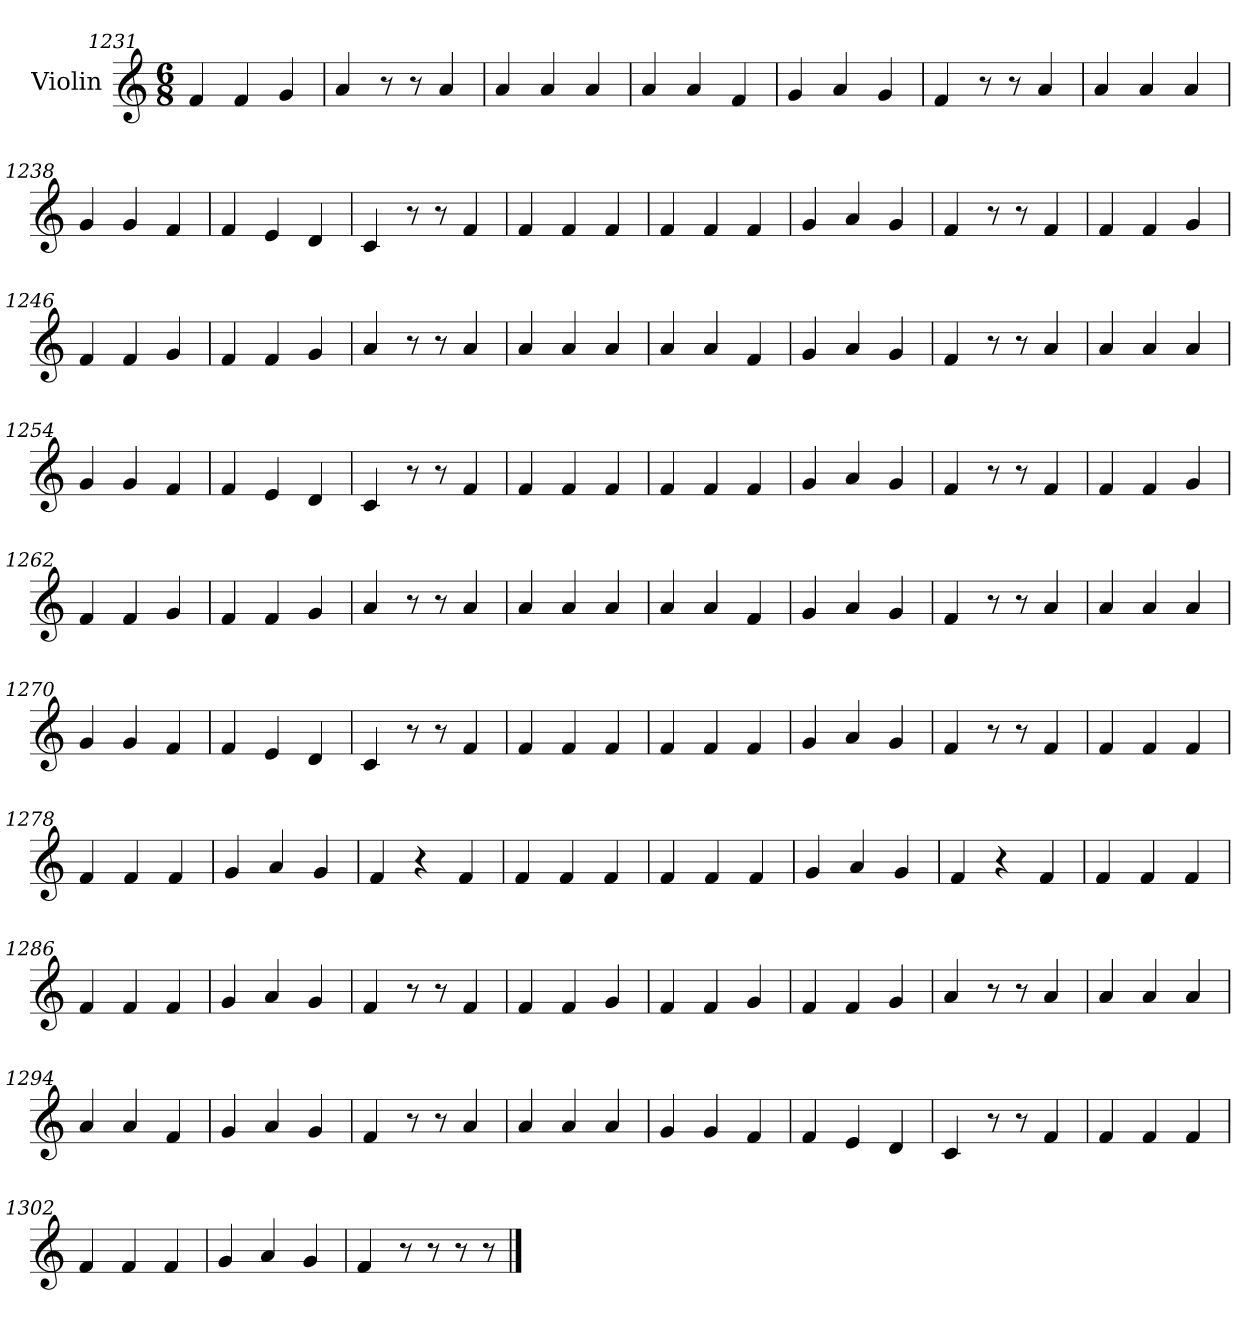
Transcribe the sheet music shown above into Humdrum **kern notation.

**kern
*part1
*staff1
*I"Violin
*clefG2
*k[]
*C:
*M6/8
=1231
4fi/
4fi/
4gi/
=1232
4ai/
8r
8r
4a/
=1233
4a/
4a/
4a/
=1234
4a/
4a/
4fi/
=1235
4gi/
4ai/
4gi/
=1236
4fi/
8r
8r
4a/
!!LO:LB:g=z
=1237
4a/
4a/
4a/
=1238
4g/
4g/
4f/
=1239
4fi/
4ei/
4di/
=1240
4ci/
8r
8r
4f/
=1241
4f/
4f/
4f/
=1242
4f/
4f/
4fi/
=1243
4gi/
4ai/
4gi/
!!LO:LB:g=z
=1244
4fi/
8r
8r
4f/
=1245
4f/
4fi/
4gi/
=1246
4fi/
4fi/
4gi/
=1247
4fi/
4fi/
4gi/
=1248
4ai/
8r
8r
4a/
=1249
4a/
4a/
4a/
=1250
4a/
4a/
4fi/
!!LO:LB:g=z
=1251
4gi/
4ai/
4gi/
=1252
4fi/
8r
8r
4a/
=1253
4a/
4a/
4a/
=1254
4g/
4g/
4f/
=1255
4fi/
4ei/
4di/
=1256
4ci/
8r
8r
4f/
=1257
4f/
4f/
4f/
!!LO:LB:g=z
=1258
4f/
4f/
4fi/
=1259
4gi/
4ai/
4gi/
=1260
4fi/
8r
8r
4f/
=1261
4f/
4fi/
4gi/
=1262
4fi/
4fi/
4gi/
=1263
4fi/
4fi/
4gi/
=1264
4ai/
8r
8r
4a/
!!LO:PB:g=z
=1265
4a/
4a/
4a/
=1266
4a/
4a/
4fi/
=1267
4gi/
4ai/
4gi/
=1268
4fi/
8r
8r
4a/
=1269
4a/
4a/
4a/
=1270
4g/
4g/
4f/
=1271
4fi/
4ei/
4di/
!!LO:LB:g=z
=1272
4ci/
8r
8r
4f/
=1273
4f/
4f/
4f/
=1274
4f/
4f/
4fi/
=1275
4gi/
4ai/
4gi/
=1276
4fi/
8r
8r
4f/
=1277
4f/
4f/
4f/
=1278
4f/
4f/
4fi/
!!LO:LB:g=z
=1279
4gi/
4ai/
4gi/
=1280
4fi/
4r
4f/
=1281
4f/
4f/
4f/
=1282
4f/
4f/
4fi/
=1283
4gi/
4ai/
4gi/
=1284
4fi/
4r
4f/
=1285
4f/
4f/
4f/
!!LO:LB:g=z
=1286
4f/
4f/
4fi/
=1287
4gi/
4ai/
4gi/
=1288
4fi/
8r
8r
4f/
=1289
4f/
4fi/
4gi/
=1290
4fi/
4fi/
4gi/
=1291
4fi/
4fi/
4gi/
=1292
4ai/
8r
8r
4a/
!!LO:LB:g=z
=1293
4a/
4a/
4a/
=1294
4a/
4a/
4fi/
=1295
4gi/
4ai/
4gi/
=1296
4fi/
8r
8r
4a/
=1297
4a/
4a/
4a/
=1298
4g/
4g/
4f/
=1299
4fi/
4ei/
4di/
!!LO:LB:g=z
=1300
4ci/
8r
8r
4f/
=1301
4f/
4f/
4f/
=1302
4f/
4f/
4fi/
=1303
4gi/
4ai/
4gi/
=1304
4fi/
8r
8r
8r
8r
==
*-
